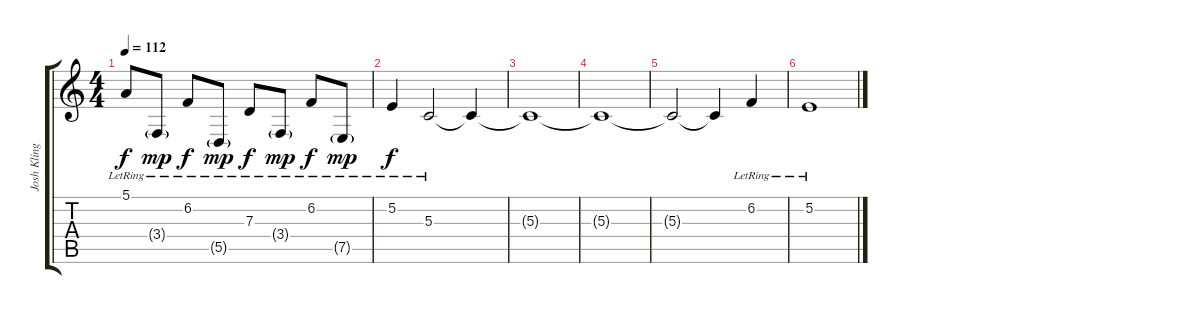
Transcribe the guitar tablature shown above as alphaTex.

\track ("Josh Klinghoffer " "Josh Kling") {instrument acousticgrandpiano}
\staff {score tabs}
\tuning (E4 B3 G3 D3 A2 E2) {hide}
\ts (4 4)
\tempo 112
\clef g2
\ks c
5.1{lr}.8{dy f} 3.4{g lr}.8{dy mp} 6.2{lr}.8{dy f} 5.5{g lr}.8{dy mp} 7.3{lr}.8{dy f} 3.4{g lr}.8{dy mp} 6.2{lr}.8{dy f} 7.5{g lr}.8{dy mp} |
5.2{lr}.4{dy f} 5.3{lr}.2 5.3{t}.4 |
5.3{t}.1 |
5.3{t}.1 |
5.3{t}.2 5.3{t}.4 6.2{lr}.4 |
5.2{lr}.1
